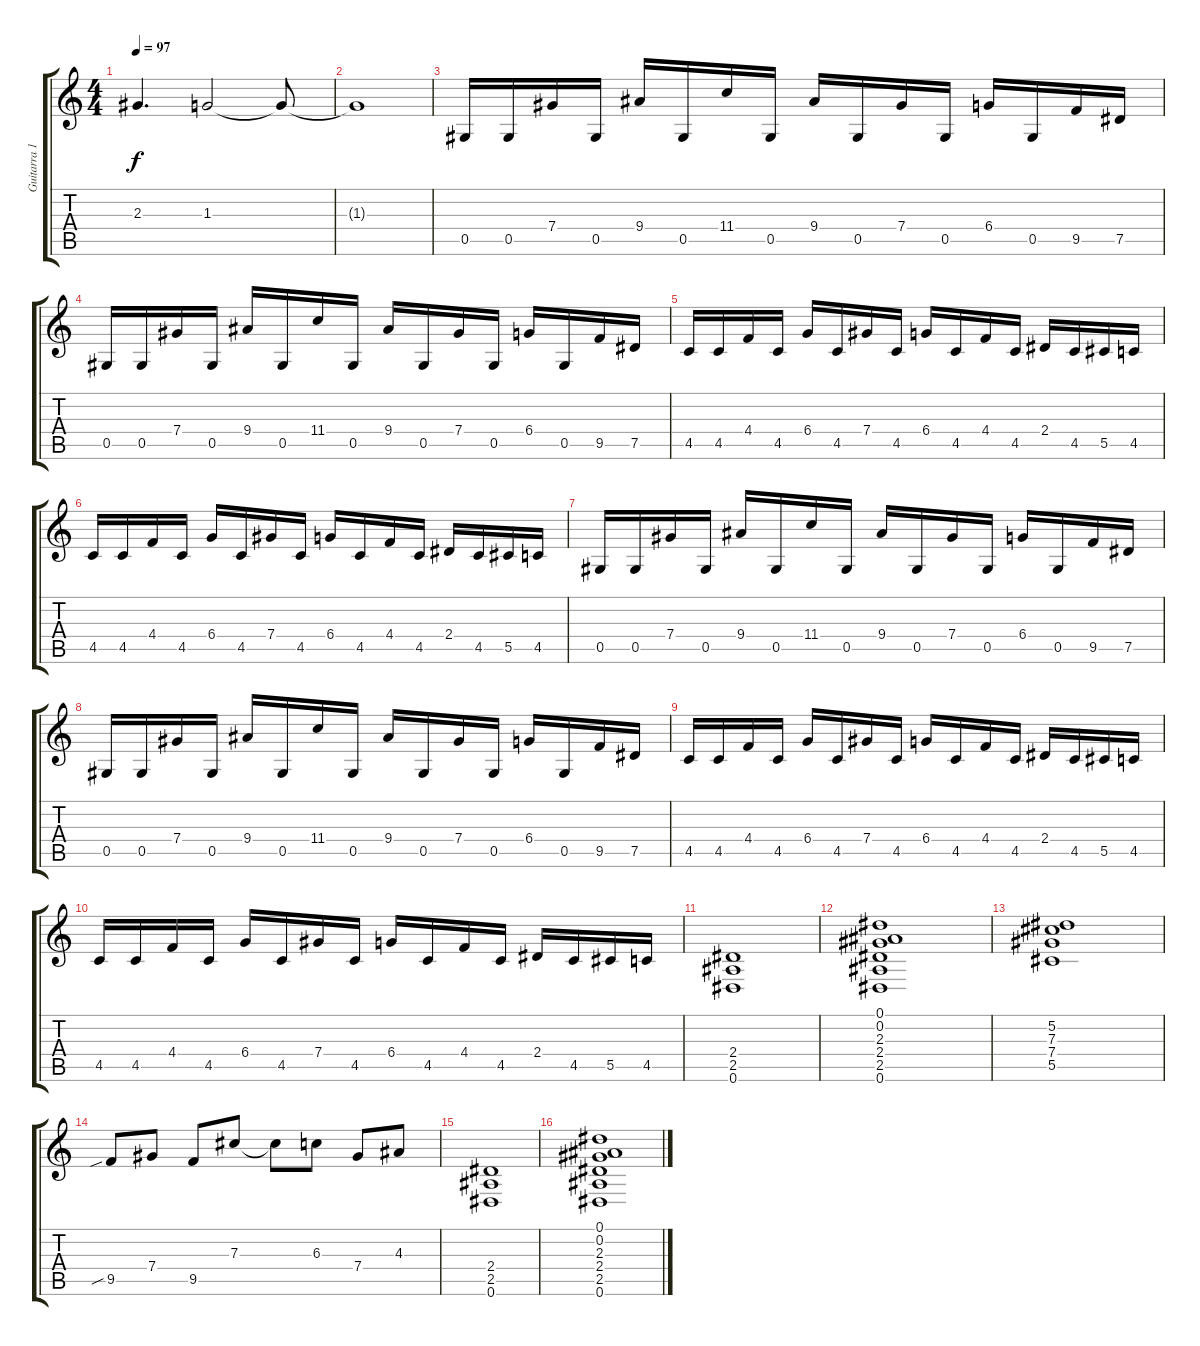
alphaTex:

\track ("Guitarra 1" "Guitarra 1") {instrument electricguitarjazz}
\staff {score tabs}
\tuning (Eb4 Bb3 Gb3 Db3 Ab2 Eb2) {hide}
\ts (4 4)
\tempo 97
\clef g2
\ks c
2.3.4{d dy f} 1.3.2 1.3{t}.8 |
1.3{t}.1 |
0.5.16{instrument electricguitarjazz} 0.5.16 7.4.16 0.5.16 9.4.16 0.5.16 11.4.16 0.5.16 9.4.16 0.5.16 7.4.16 0.5.16 6.4.16 0.5.16 9.5.16 7.5.16 |
0.5.16 0.5.16 7.4.16 0.5.16 9.4.16 0.5.16 11.4.16 0.5.16 9.4.16 0.5.16 7.4.16 0.5.16 6.4.16 0.5.16 9.5.16 7.5.16 |
4.5.16 4.5.16 4.4.16 4.5.16 6.4.16 4.5.16 7.4.16 4.5.16 6.4.16 4.5.16 4.4.16 4.5.16 2.4.16 4.5.16 5.5.16 4.5.16 |
4.5.16 4.5.16 4.4.16 4.5.16 6.4.16 4.5.16 7.4.16 4.5.16 6.4.16 4.5.16 4.4.16 4.5.16 2.4.16 4.5.16 5.5.16 4.5.16 |
0.5.16 0.5.16 7.4.16 0.5.16 9.4.16 0.5.16 11.4.16 0.5.16 9.4.16 0.5.16 7.4.16 0.5.16 6.4.16 0.5.16 9.5.16 7.5.16 |
0.5.16 0.5.16 7.4.16 0.5.16 9.4.16 0.5.16 11.4.16 0.5.16 9.4.16 0.5.16 7.4.16 0.5.16 6.4.16 0.5.16 9.5.16 7.5.16 |
4.5.16 4.5.16 4.4.16 4.5.16 6.4.16 4.5.16 7.4.16 4.5.16 6.4.16 4.5.16 4.4.16 4.5.16 2.4.16 4.5.16 5.5.16 4.5.16 |
4.5.16 4.5.16 4.4.16 4.5.16 6.4.16 4.5.16 7.4.16 4.5.16 6.4.16 4.5.16 4.4.16 4.5.16 2.4.16 4.5.16 5.5.16 4.5.16 |
(2.4 2.5 0.6).1{instrument overdrivenguitar} |
(0.1 0.2 2.3 2.4 2.5 0.6).1 |
(5.2 7.3 7.4 5.5).1 |
9.5{sib}.8 7.4.8 9.5.8 7.3.8 7.3{t}.8 6.3.8 7.4.8 4.3.8 |
(2.4 2.5 0.6).1 |
(0.1 0.2 2.3 2.4 2.5 0.6).1
